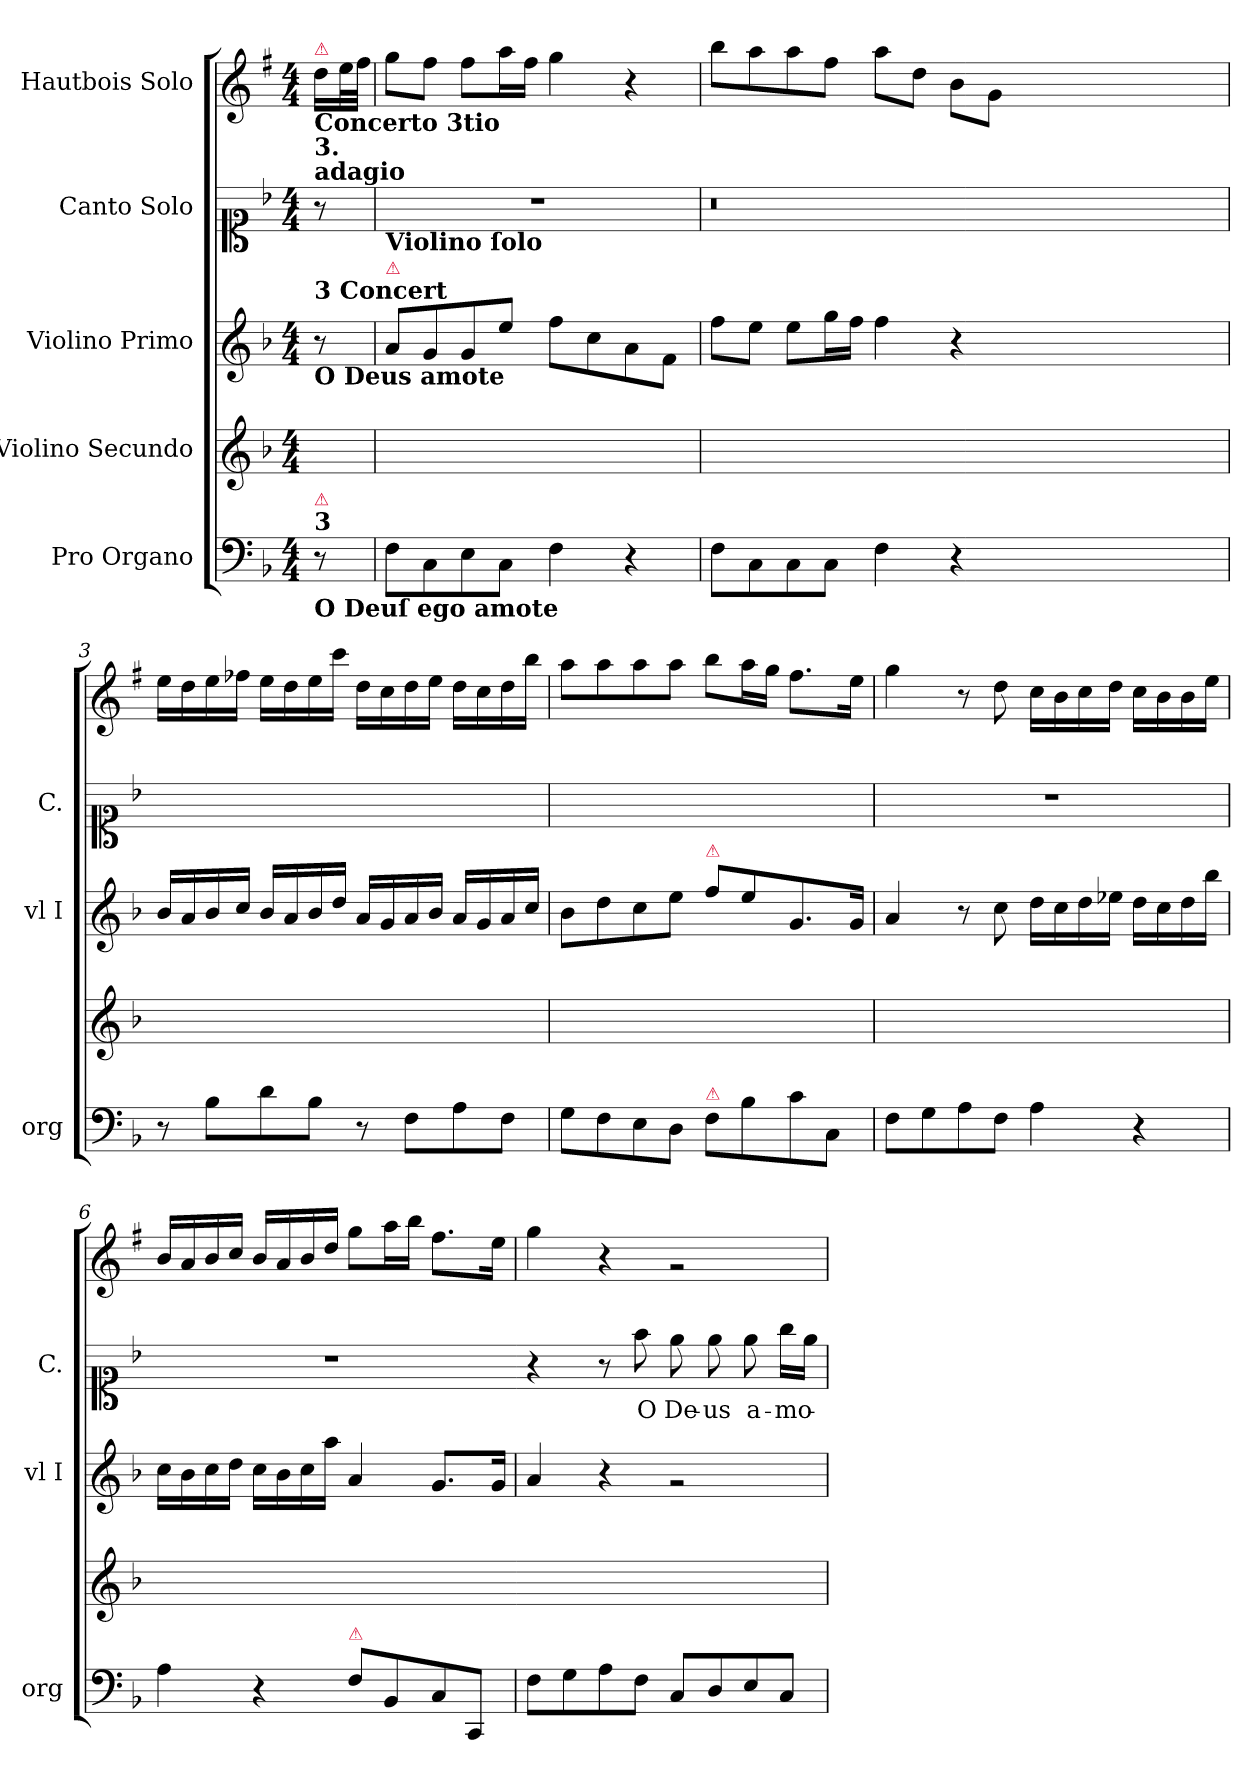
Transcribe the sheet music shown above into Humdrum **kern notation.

**kern	**kern	**kern	**kern	**text	**kern
*part5	*part4	*part3	*part2	*part2	*part1
*staff5	*staff4	*staff3	*staff2	*staff2	*staff1
*I"Pro Organo	*I"Violino Secundo	*I"Violino Primo	*I"Canto Solo	*	*I"Hautbois Solo
*I'org	*	*I'vl I	*I'C.	*	*
*clefF4	*clefG2	*clefG2	*clefC1	*	*clefG2
*	*	*	*	*	*ITrd-6c-10
*k[b-]	*k[b-]	*k[b-]	*k[b-]	*	*k[b-]
*M4/4	*M4/4	*M4/4	*M4/4	*	*M4/4
=	=	=	=	=	=
!	!	!	!	!	!LO:TX:b:B:t=Concerto 3tio
!	!	!	!	!	!LO:TX:a:color=crimson:t=⚠
!	!	!	!LO:TX:a:B:t=adagio	!	!
!	!	!	!LO:TX:a:B:t=3.	!	!
!	!	!LO:TX:b:B:t=O Deus amote	!	!	!
!	!	!LO:TX:a:B:t=3 Concert	!	!	!
!LO:TX:a:B:t=3	!	!	!	!	!
!LO:TX:b:B:t=O Deuſ ego amote	!	!	!	!	!
!LO:TX:a:color=crimson:t=⚠	!	!	!	!	!
8r	8ryy	8r	8r	.	16ccc\LL
.	.	.	.	.	32ddd\L
.	.	.	.	.	32eee\JJJ
=1	=1	=1	=1	=1	=1
!	!	!LO:TX:a:color=crimson:t=⚠	!	!	!
!	!	!LO:TX:a:B:t=Violino ſolo	!	!	!
8F\L	1ryy	8a/L	1r	.	8fff\L
8C\	.	8g/	.	.	8eee\J
8E\	.	8g/	.	.	8eee\L
8C\J	.	8ee\J	.	.	16ggg\L
.	.	.	.	.	16eee\JJ
4F\	.	8ff\L	.	.	4fff\
.	.	8cc\	.	.	.
4r	.	8a\	.	.	4r
.	.	8f\J	.	.	.
=2	=2	=2	=2	=2	=2
8F\L	1ryy	8ff\L	0.r	.	8aaa\L
8C\	.	8ee\J	.	.	8ggg\
8C\	.	8ee\L	.	.	8ggg\
8C\J	.	16gg\L	.	.	8eee\J
.	.	16ff\JJ	.	.	.
4F\	.	4ff\	.	.	8ggg\L
.	.	.	.	.	8ccc\J
4r	.	4r	.	.	8aa\L
.	.	.	.	.	8ff\J
0ryy	0ryy	0ryy	.	.	0ryy
=3	=3	=3	=3	=3	=3
8r	1ryy	16b-/LL	1ryy	.	16ddd\LL
.	.	16a/	.	.	16ccc\
8B-\L	.	16b-/	.	.	16ddd\
.	.	16cc/JJ	.	.	16eee--X\JJ
8d\	.	16b-/LL	.	.	16ddd\LL
.	.	16a/	.	.	16ccc\
8B-\J	.	16b-/	.	.	16ddd\
.	.	16dd/JJ	.	.	16bbb-\JJ
8r	.	16a/LL	.	.	16ccc\LL
.	.	16g/	.	.	16bb-\
8F\L	.	16a/	.	.	16ccc\
.	.	16b-/JJ	.	.	16ddd\JJ
8A\	.	16a/LL	.	.	16ccc\LL
.	.	16g/	.	.	16bb-\
8F\J	.	16a/	.	.	16ccc\
.	.	16cc/JJ	.	.	16aaa\JJ
=4	=4	=4	=4	=4	=4
8G\L	1ryy	8b-\L	1ryy	.	8ggg\L
8F\	.	8dd\	.	.	8ggg\
8E\	.	8cc\	.	.	8ggg\
8D\J	.	8ee\J	.	.	8ggg\J
!	!	!LO:TX:a:color=crimson:t=⚠	!	!	!
!LO:TX:a:color=crimson:t=⚠	!	!	!	!	!
8F\L	.	8ff\L	.	.	8aaa\L
8B-\	.	8ee\	.	.	16ggg\L
.	.	.	.	.	16fff\JJ
8c\	.	8.g/	.	.	8.eee\L
8C/J	.	.	.	.	.
.	.	16g/Jk	.	.	16ddd\Jk
=5	=5	=5	=5	=5	=5
8F\L	1ryy	4a/	1r	.	4fff\
8G\	.	.	.	.	.
8A\	.	8r	.	.	8r
8F\J	.	8cc\	.	.	8ccc\
4A\	.	16dd\LL	.	.	16bb-\LL
.	.	16cc\	.	.	16aa\
.	.	16dd\	.	.	16bb-\
.	.	16ee-X\JJ	.	.	16ccc\JJ
4r	.	16dd\LL	.	.	16bb-\LL
.	.	16cc\	.	.	16aa\
.	.	16dd\	.	.	16aa\
.	.	16bb-\JJ	.	.	16ddd\JJ
=6	=6	=6	=6	=6	=6
4A\	1ryy	16cc\LL	1r	.	16aa/LL
.	.	16b-\	.	.	16gg/
.	.	16cc\	.	.	16aa/
.	.	16dd\JJ	.	.	16bb-/JJ
4r	.	16cc\LL	.	.	16aa/LL
.	.	16b-\	.	.	16gg/
.	.	16cc\	.	.	16aa/
.	.	16aa\JJ	.	.	16ccc/JJ
!LO:TX:a:color=crimson:t=⚠	!	!	!	!	!
8F\L	.	4a/	.	.	8fff\L
8BB-/	.	.	.	.	16ggg\L
.	.	.	.	.	16aaa\JJ
8C/	.	8.g/L	.	.	8.eee\L
8CC/J	.	.	.	.	.
.	.	16g/Jk	.	.	16ddd\Jk
=7	=7	=7	=7-	=7	=7
8F\L	1ryy	4a/	4r	.	4fff\
8G\	.	.	.	.	.
8A\	.	4r	8r	.	4r
8F\J	.	.	8ff\	O	.
8C/L	.	2rg	8ee\	De-	2rg
8D/	.	.	8ee\	-us	.
8E/	.	.	8ee\	a-	.
8C/J	.	.	16gg\LL	-mo-	.
.	.	.	16ee\JJ	.	.
=	=	=	=	=	=
*-	*-	*-	*-	*-	*-
